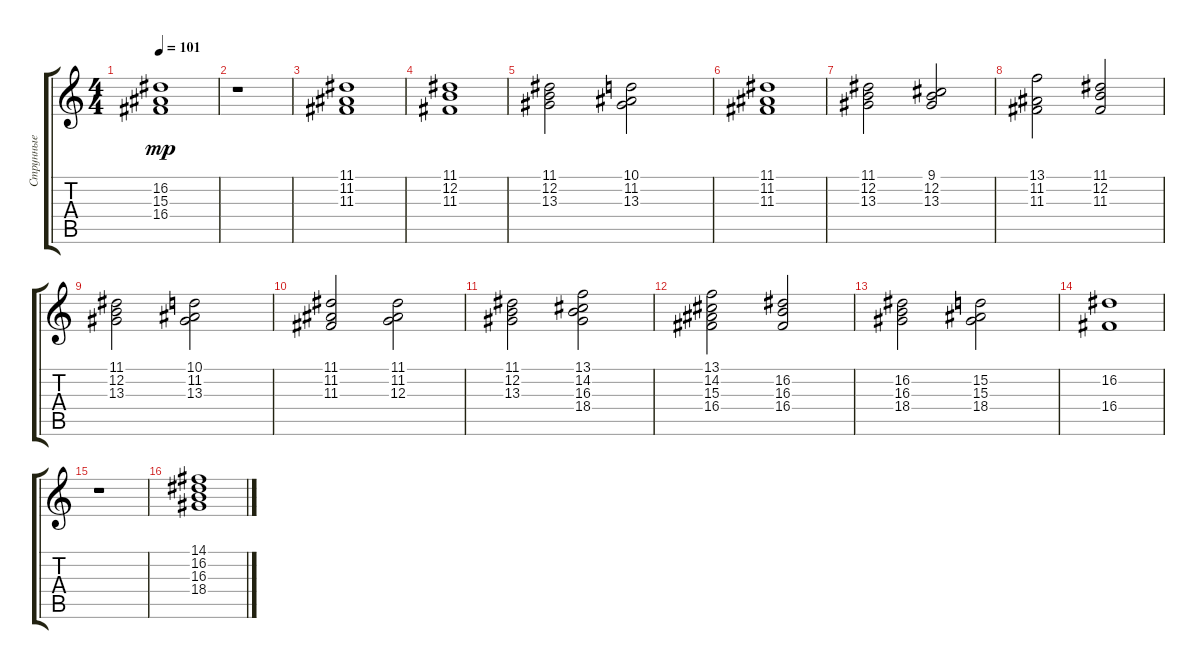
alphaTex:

\track ("Струнные" "Струнные") {instrument synthstrings1}
\staff {score tabs}
\tuning (E4 B3 G3 D3 A2 E2) {hide}
\ts (4 4)
\tempo 101
\clef g2
\ks c
(16.2 15.3 16.4).1{dy mp} |
r.1 |
(11.1 11.2 11.3).1 |
(11.1 12.2 11.3).1 |
(11.1 12.2 13.3).2 (10.1 11.2 13.3).2 |
(11.1 11.2 11.3).1 |
(11.1 12.2 13.3).2 (9.1 12.2 13.3).2 |
(13.1 11.2 11.3).2 (11.1 12.2 11.3).2 |
(11.1 12.2 13.3).2 (10.1 11.2 13.3).2 |
(11.1 11.2 11.3).2 (11.1 11.2 12.3).2 |
(11.1 12.2 13.3).2 (13.1 14.2 16.3 18.4).2 |
(13.1 14.2 15.3 16.4).2 (16.2 16.3 16.4).2 |
(16.2 16.3 18.4).2 (15.2 15.3 18.4).2 |
(16.2 16.4).1 |
r.1 |
(14.1 16.2 16.3 18.4).1
